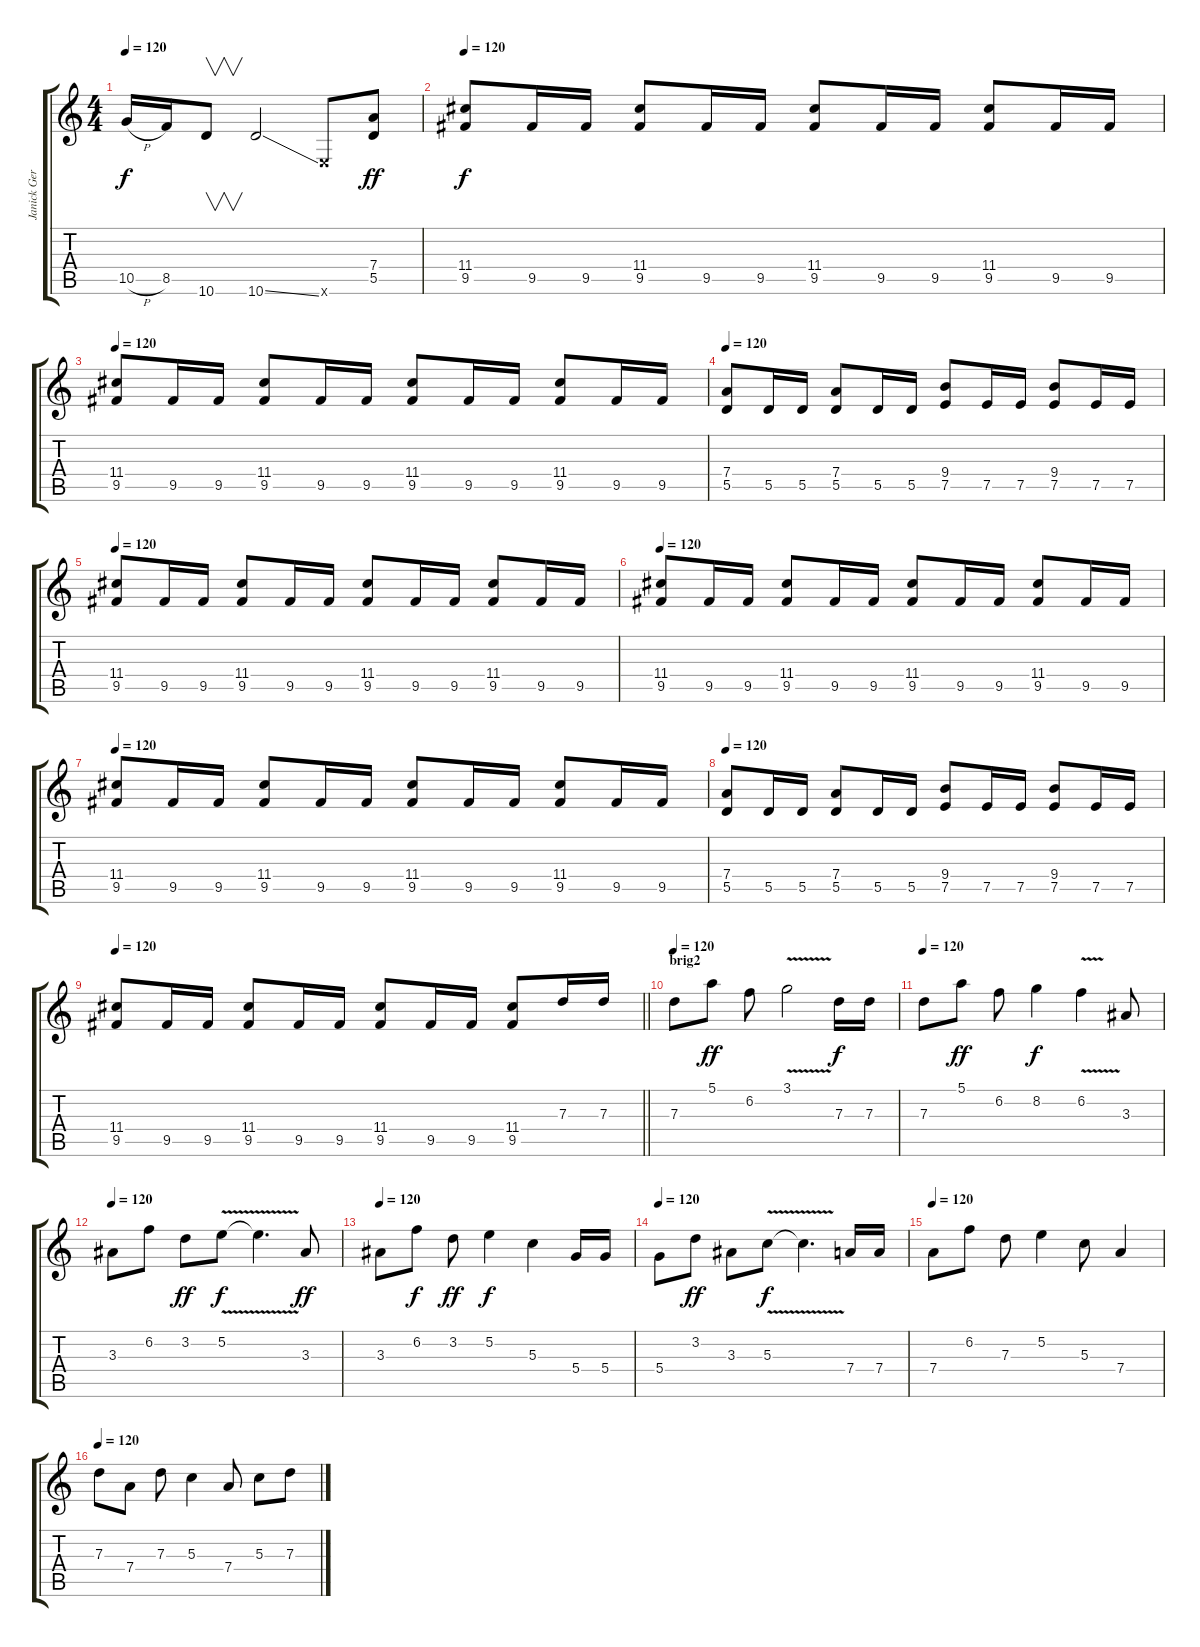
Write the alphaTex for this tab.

\track ("Janick Gers" "Janick Ger") {instrument distortionguitar}
\staff {score tabs}
\tuning (E4 B3 G3 D3 A2 E2) {hide}
\ts (4 4)
\tempo 120
\clef g2
\ks c
10.5{h}.16{dy f} 8.5.16 10.6.8{v} 10.6{ss}.2 0.6{x}.8 (7.4 5.5).8{dy ff} |
\tempo 120
(11.4 9.5).8{dy f} 9.5.16 9.5.16 (11.4 9.5).8 9.5.16 9.5.16 (11.4 9.5).8 9.5.16 9.5.16 (11.4 9.5).8 9.5.16 9.5.16 |
\tempo 120
(11.4 9.5).8 9.5.16 9.5.16 (11.4 9.5).8 9.5.16 9.5.16 (11.4 9.5).8 9.5.16 9.5.16 (11.4 9.5).8 9.5.16 9.5.16 |
\tempo 120
(7.4 5.5).8 5.5.16 5.5.16 (7.4 5.5).8 5.5.16 5.5.16 (9.4 7.5).8 7.5.16 7.5.16 (9.4 7.5).8 7.5.16 7.5.16 |
\tempo 120
(11.4 9.5).8 9.5.16 9.5.16 (11.4 9.5).8 9.5.16 9.5.16 (11.4 9.5).8 9.5.16 9.5.16 (11.4 9.5).8 9.5.16 9.5.16 |
\tempo 120
(11.4 9.5).8 9.5.16 9.5.16 (11.4 9.5).8 9.5.16 9.5.16 (11.4 9.5).8 9.5.16 9.5.16 (11.4 9.5).8 9.5.16 9.5.16 |
\tempo 120
(11.4 9.5).8 9.5.16 9.5.16 (11.4 9.5).8 9.5.16 9.5.16 (11.4 9.5).8 9.5.16 9.5.16 (11.4 9.5).8 9.5.16 9.5.16 |
\tempo 120
(7.4 5.5).8 5.5.16 5.5.16 (7.4 5.5).8 5.5.16 5.5.16 (9.4 7.5).8 7.5.16 7.5.16 (9.4 7.5).8 7.5.16 7.5.16 |
\tempo 120
\barLineRight lightlight
(11.4 9.5).8 9.5.16 9.5.16 (11.4 9.5).8 9.5.16 9.5.16 (11.4 9.5).8 9.5.16 9.5.16 (11.4 9.5).8 7.3.16 7.3.16 |
\section ("" "brig2")
\tempo 120
7.3.8 5.1.8{dy ff} 6.2.8 3.1{v}.2 7.3.16{dy f} 7.3.16 |
\tempo 120
7.3.8 5.1.8{dy ff} 6.2.8 8.2.4{dy f} 6.2{v}.4 3.3.8 |
\tempo 120
3.3.8 6.2.8 3.2.8{dy ff} 5.2{v}.8{dy f} 5.2{t}.4{d} 3.3.8{dy ff} |
\tempo 120
3.3.8 6.2.8{dy f} 3.2.8{dy ff} 5.2.4{dy f} 5.3.4 5.4.16 5.4.16 |
\tempo 120
5.4.8 3.2.8{dy ff} 3.3.8 5.3{v}.8{dy f} 5.3{t}.4{d} 7.4.16 7.4.16 |
\tempo 120
7.4.8 6.2.8 7.3.8 5.2.4 5.3.8 7.4.4 |
\tempo 120
7.3.8 7.4.8 7.3.8 5.3.4 7.4.8 5.3.8 7.3.8
